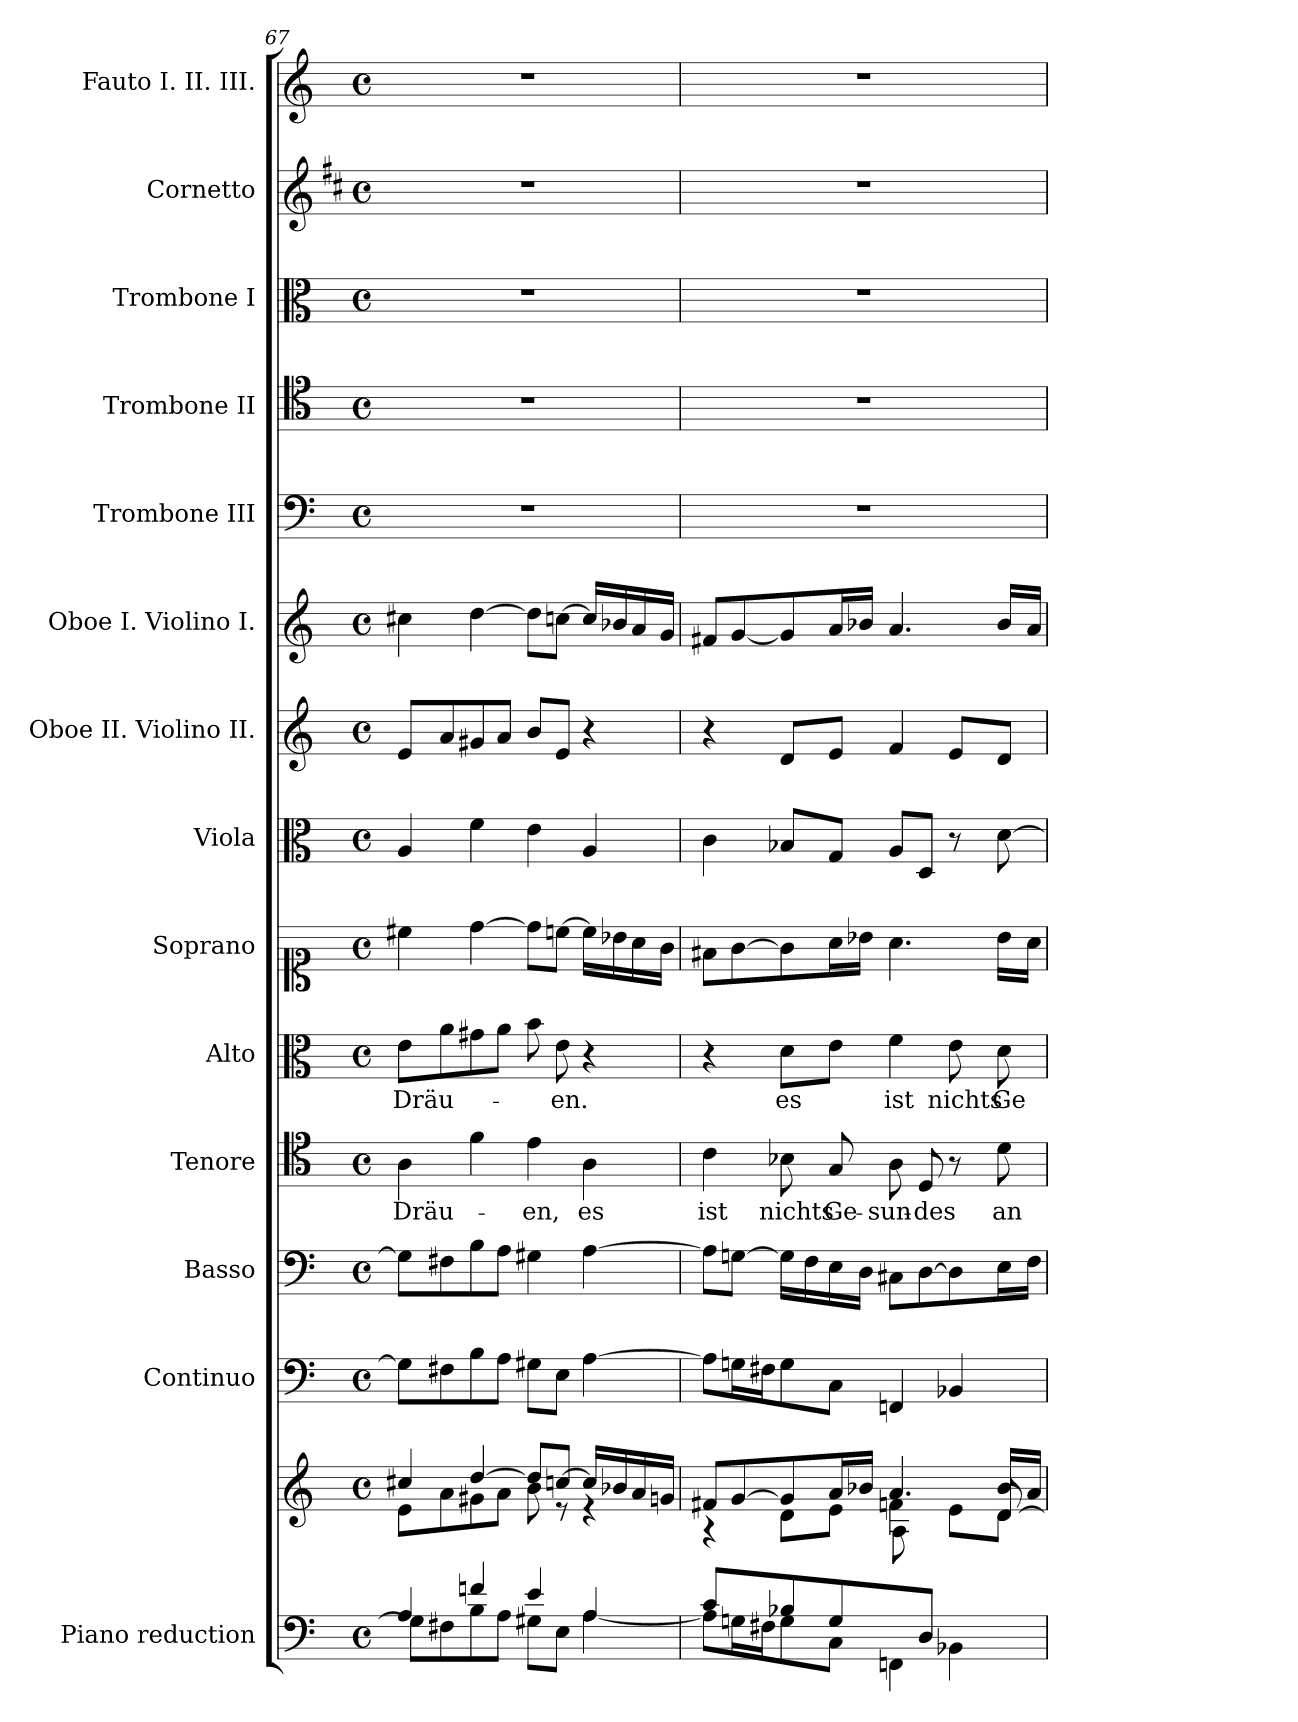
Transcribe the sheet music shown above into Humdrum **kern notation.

**kern	**kern	**kern	**kern	**kern	**text	**kern	**text	**kern	**kern	**kern	**kern	**kern	**kern	**kern	**kern	**kern
*part14	*part14	*part13	*part12	*part11	*part11	*part10	*part10	*part9	*part8	*part7	*part6	*part5	*part4	*part3	*part2	*part1
*staff15	*staff14	*staff13	*staff12	*staff11	*staff11	*staff10	*staff10	*staff9	*staff8	*staff7	*staff6	*staff5	*staff4	*staff3	*staff2	*staff1
*I"Piano reduction	*	*I"Continuo	*I"Basso	*I"Tenore	*	*I"Alto	*	*I"Soprano	*I"Viola	*I"Oboe II. Violino II.	*I"Oboe I. Violino I.	*I"Trombone III	*I"Trombone II	*I"Trombone I	*I"Cornetto	*I"Fauto I. II. III.
*I'Pno	*	*	*	*	*	*	*	*	*	*	*I'Ob	*I'Trb	*I'Trb	*I'Trb	*	*
*clefF4	*clefG2	*clefF4	*clefF4	*clefC4	*	*clefC3	*	*clefC1	*clefC3	*clefG2	*clefG2	*clefF4	*clefC4	*clefC3	*clefG2	*clefG2
*	*	*	*	*	*	*	*	*	*	*	*	*	*ITrd7c12	*ITrd7c12	*ITrd1c2	*
*k[]	*k[]	*k[]	*k[]	*k[]	*	*k[]	*	*k[]	*k[]	*k[]	*k[]	*k[]	*k[]	*k[]	*k[]	*k[]
*M4/4	*M4/4	*M4/4	*M4/4	*M4/4	*	*M4/4	*	*M4/4	*M4/4	*M4/4	*M4/4	*M4/4	*M4/4	*M4/4	*M4/4	*M4/4
*met(c)	*met(c)	*met(c)	*met(c)	*met(c)	*	*met(c)	*	*met(c)	*met(c)	*met(c)	*met(c)	*met(c)	*met(c)	*met(c)	*met(c)	*met(c)
=67	=67	=67	=67	=67	=67	=67	=67	=67	=67	=67	=67	=67	=67	=67	=67	=67
*^	*^	*	*	*	*	*	*	*	*	*	*	*	*	*	*	*
!	!	!	!	!	!	!	!LO:LY:b	!	!LO:LY:b	!	!	!	!	!	!	!	!	!
4A/	8G\L]	4cc#X/	8e\L	8G\L]	8G\L]	4A\	Dräu-	8e\L	Dräu-	4cc#X\	4A/	8e/L	4cc#X\	1r	1r	1r	1r	1r
.	8F#X\	.	8a\	8F#X\	8F#X\	.	.	8a\	.	.	.	8a/	.	.	.	.	.	.
4fn/	8B\	[4dd/	8g#X\	8B\	8B\	4f\	.	8g#X\	.	[4dd\	4f\	8g#X/	[4dd\	.	.	.	.	.
.	8A\J	.	8a\J	8A\J	8A\J	.	.	8a\J	.	.	.	8a/J	.	.	.	.	.	.
!	!	!	!	!	!	!	!LO:LY:b	!	!	!	!	!	!	!	!	!	!	!
4e/	8G#X\L	8dd/L]	8b\	8G#X\L	4G#X\	4e\	-en,	8b\	.	8dd\L]	4e\	8b/L	8dd\L]	.	.	.	.	.
!	!	!	!	!	!	!	!	!	!LO:LY:b	!	!	!	!	!	!	!	!	!
.	8E\J	[8ccn/J	8re	8E\J	.	.	.	8e\	-en.	[8ccn\J	.	8e/J	[8ccn\J	.	.	.	.	.
!	!	!	!	!	!	!	!LO:LY:b	!	!	!	!	!	!	!	!	!	!	!
4A/	[4A\	16cc/LL]	4re	[4A\	[4A\	4A\	es	4r	.	16cc\LL]	4A/	4r	16cc/LL]	.	.	.	.	.
.	.	16b-X/	.	.	.	.	.	.	.	16b-X\	.	.	16b-X/	.	.	.	.	.
.	.	16a/	.	.	.	.	.	.	.	16a\	.	.	16a/	.	.	.	.	.
.	.	16gn/JJ	.	.	.	.	.	.	.	16g\JJ	.	.	16g/JJ	.	.	.	.	.
=68	=68	=68	=68	=68	=68	=68	=68	=68	=68	=68	=68	=68	=68	=68	=68	=68	=68	=68
*	*	*	*^	*	*	*	*	*	*	*	*	*	*	*	*	*	*	*
!	!	!	!	!	!	!	!	!LO:LY:b	!	!	!	!	!	!	!	!	!	!	!
4c/	8A\L]	8f#X/L	4rA	2ryy	8A\L]	8A\L]	4c\	ist	4r	.	8f#X\L	4c\	4r	8f#X/L	1r	1r	1r	1r	1r
.	16Gn\L	[8g/	.	.	16Gn\L	[8Gn\J	.	.	.	.	[8g\	.	.	[8g/	.	.	.	.	.
.	16F#X\J	.	.	.	16F#X\J	.	.	.	.	.	.	.	.	.	.	.	.	.	.
!	!	!	!	!	!	!	!	!LO:LY:b	!	!LO:LY:b	!	!	!	!	!	!	!	!	!
8B-X/L	8G\	8g/]	8d\L	.	8G\	16G\LL]	8B-X\	nichts	8d\L	es	8g\]	8B-X/L	8d/L	8g/]	.	.	.	.	.
.	.	.	.	.	.	16F\	.	.	.	.	.	.	.	.	.	.	.	.	.
!	!	!	!	!	!	!	!	!LO:LY:b	!	!	!	!	!	!	!	!	!	!	!
8G/J	8C\J	16a/L	8e\J	.	8C\J	16E\	8G/	Ge-	8e\J	.	16a\L	8G/J	8e/J	16a/L	.	.	.	.	.
.	.	16b-X/JJ	.	.	.	16D\JJ	.	.	.	.	16b-X\JJ	.	.	16b-X/JJ	.	.	.	.	.
!	!	!	!	!	!	!	!	!LO:LY:b	!	!LO:LY:b	!	!	!	!	!	!	!	!	!
8ryy	4FFn\	4.a/	4fn\	8A\L	4FFn/	8C#X\L	8A\	sun-	4f\	ist	4.a\	8A/L	4f/	4.a/	.	.	.	.	.
!	!	!	!	!	!	!	!	!LO:LY:b	!	!	!	!	!	!	!	!	!	!	!
8D/J	.	.	.	4ryy	.	[8D\	8D/	des	.	.	.	8D/J	.	.	.	.	.	.	.
!	!	!	!	!	!	!	!	!	!	!LO:LY:b	!	!	!	!	!	!	!	!	!
8ryy	4BB-X\	.	8e\L	.	4BB-X/	8D\]	8r	.	8e\	nichts	.	8r	8e/L	.	.	.	.	.	.
!	!	!	!	!	!	!	!	!LO:LY:b	!	!LO:LY:b	!	!	!	!	!	!	!	!	!
8ryy	.	16b-/LL	8d\J	[8d/	.	16E\L	8d\	an	8d\	Ge-	16b-\LL	[8d\	8d/J	16b-/LL	.	.	.	.	.
.	.	16a/JJ	.	.	.	16F\JJ	.	.	.	.	16a\JJ	.	.	16a/JJ	.	.	.	.	.
*v	*v	*	*	*	*	*	*	*	*	*	*	*	*	*	*	*	*	*	*
*	*v	*v	*v	*	*	*	*	*	*	*	*	*	*	*	*	*	*	*
=	=	=	=	=	=	=	=	=	=	=	=	=	=	=	=	=
*-	*-	*-	*-	*-	*-	*-	*-	*-	*-	*-	*-	*-	*-	*-	*-	*-
